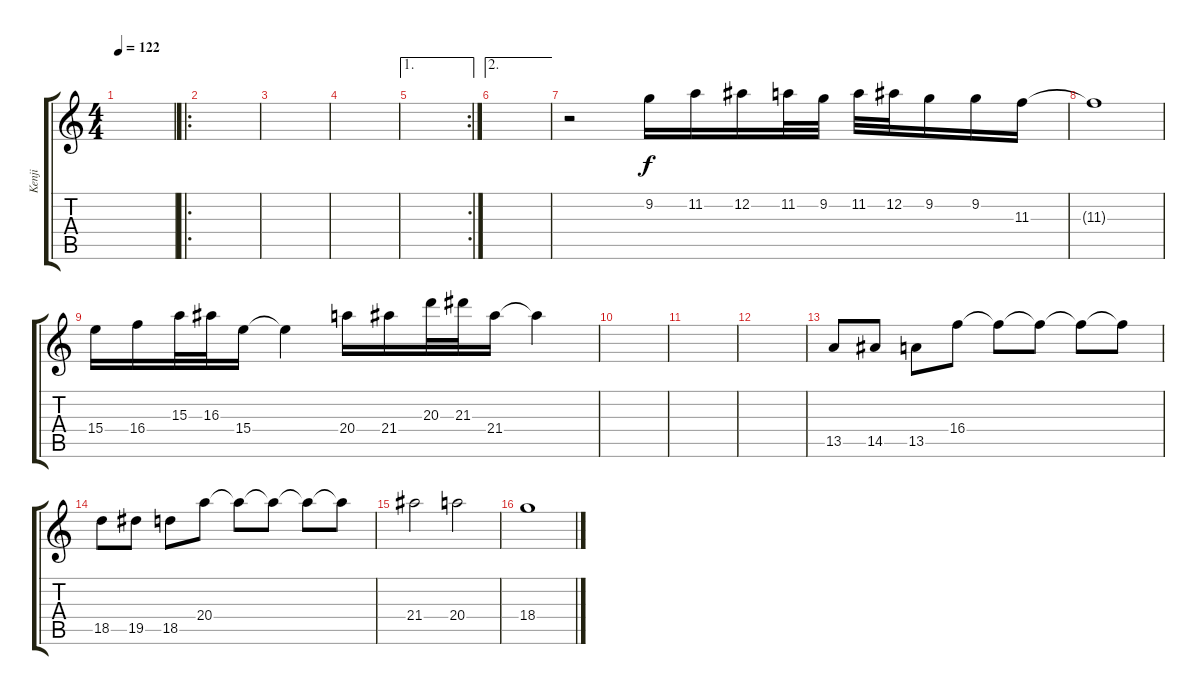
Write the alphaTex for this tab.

\track ("Kenji" "Kenji") {instrument acousticguitarsteel}
\staff {score tabs}
\tuning (Eb4 Bb3 Gb3 Db3 Ab2 Eb2) {hide}
\ts (4 4)
\tempo 122
\clef g2
\ks c
|
\ro
|
|
|
\ae 1
\rc 2
|
\ae 2
|
r.2{volume 13} 9.2.16{dy f} 11.2.16 12.2.16 11.2.32 9.2.32 11.2.32 12.2.32 9.2.16 9.2.16 11.3.16 |
11.3{t}.1 |
15.4.16 16.4.16 15.3.32 16.3.32 15.4.16 15.4{t}.4 20.4.16 21.4.16 20.3.32 21.3.32 21.4.16 21.4{t}.4 |
|
|
|
13.5.8 14.5.8 13.5.8 16.4.8 16.4{t}.8 16.4{t}.8 16.4{t}.8 16.4{t}.8 |
18.5.8 19.5.8 18.5.8 20.4.8 20.4{t}.8 20.4{t}.8 20.4{t}.8 20.4{t}.8 |
21.4.2 20.4.2 |
18.4.1
